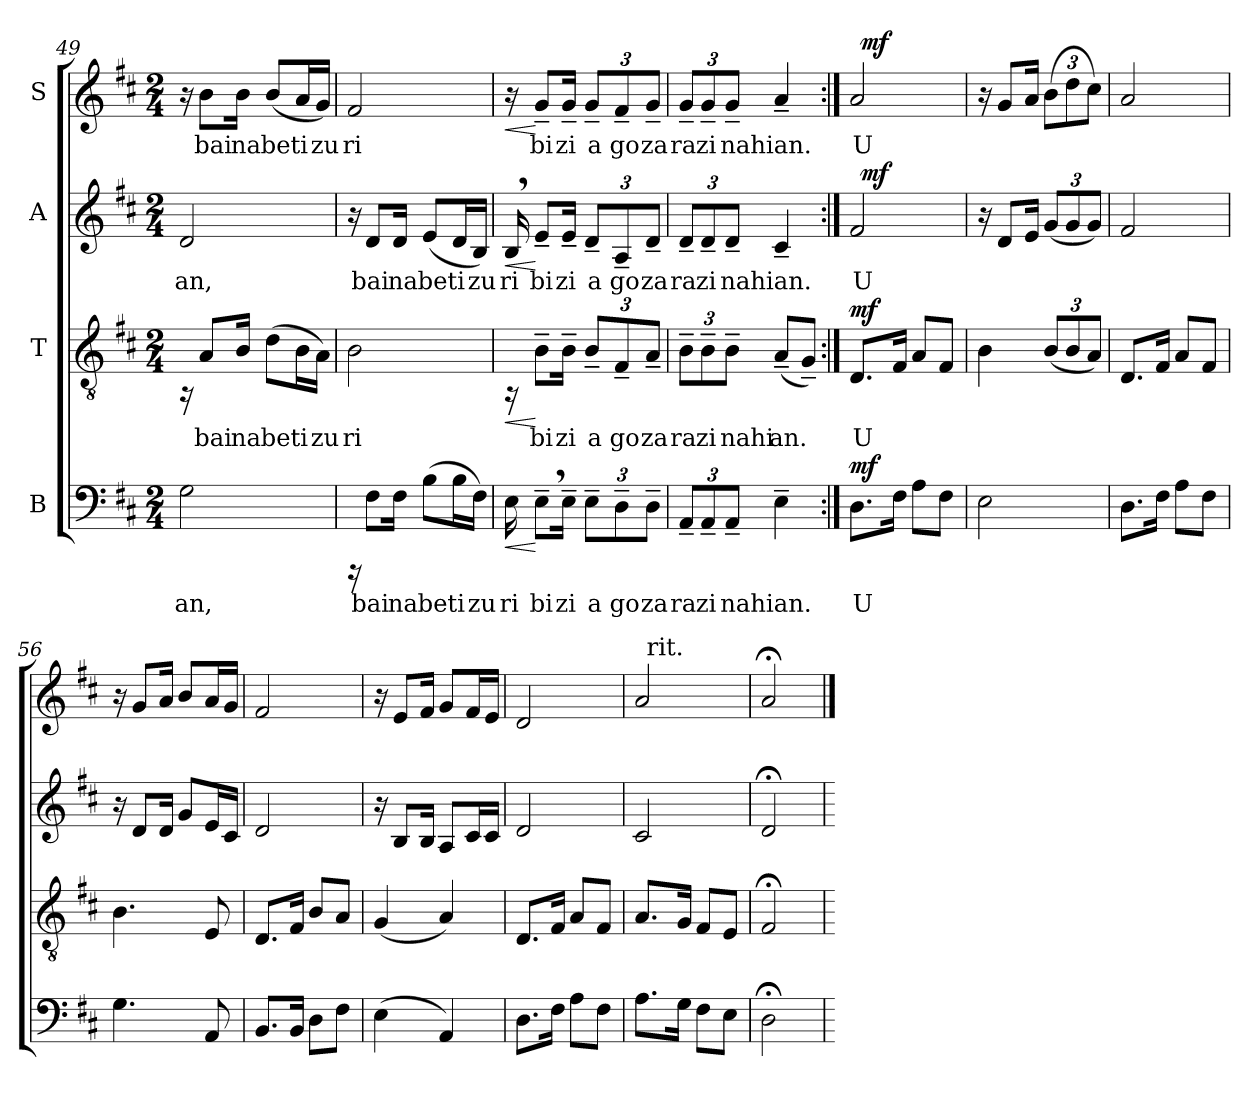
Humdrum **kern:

**kern	**text	**dynam	**kern	**text	**dynam	**kern	**text	**dynam	**kern	**text	**dynam
*part4	*part4	*part4	*part3	*part3	*part3	*part2	*part2	*part2	*part1	*part1	*part1
*staff4	*staff4	*staff4	*staff3	*staff3	*staff3	*staff2	*staff2	*staff2	*staff1	*staff1	*staff1
*I"B	*	*	*I"T	*	*	*I"A	*	*	*I"S	*	*
!!LO:LB:g=z
*clefF4	*	*	*clefGv2	*	*	*clefG2	*	*	*clefG2	*	*
*k[f#c#]	*	*	*k[f#c#]	*	*	*k[f#c#]	*	*	*k[f#c#]	*	*
*D:	*	*	*D:	*	*	*D:	*	*	*D:	*	*
*M2/4	*	*	*M2/4	*	*	*M2/4	*	*	*M2/4	*	*
=49	=49	=49	=49	=49	=49	=49	=49	=49	=49	=49	=49
!	!LO:LY:b:cj	!	!	!	!	!	!LO:LY:b:cj	!	!	!	!
2G\	-an,	.	16rAA	.	.	2d/	an,	.	16ra	.	.
!	!	!	!	!LO:LY:b:cj	!	!	!	!	!	!LO:LY:b:cj	!
.	.	.	8A/L	bai	.	.	.	.	8b\L	bai	.
!	!	!	!	!LO:LY:b:cj	!	!	!	!	!	!LO:LY:b:cj	!
.	.	.	16B/J	na	.	.	.	.	16b\J	na	.
!	!	!	!	!LO:LY:b:cj	!	!	!	!	!	!LO:LY:b:cj	!
.	.	.	(>8d\L	be	.	.	.	.	(<8b/L	be	.
!	!	!	!	!LO:LY:b:cj	!	!	!	!	!	!LO:LY:b:cj	!
.	.	.	16B\	ti	.	.	.	.	16a/	ti	.
!	!	!	!	!LO:LY:b:cj	!	!	!	!	!	!LO:LY:b:cj	!
.	.	.	16A\J)	zu	.	.	.	.	16g/J)	zu	.
=50	=50	=50	=50	=50	=50	=50	=50	=50	=50	=50	=50
!	!	!	!	!LO:LY:b:cj	!	!	!	!	!	!LO:LY:b:cj	!
16rEEE	.	.	2B\	ri	.	16ra	.	.	2f#/	ri	.
!	!LO:LY:b:cj	!	!	!	!	!	!LO:LY:b:cj	!	!	!	!
8F#\L	bai	.	.	.	.	8d/L	bai	.	.	.	.
!	!LO:LY:b:cj	!	!	!	!	!	!LO:LY:b:cj	!	!	!	!
16F#\J	na	.	.	.	.	16d/J	na	.	.	.	.
!	!LO:LY:b:cj	!	!	!	!	!	!LO:LY:b:cj	!	!	!	!
(>8B\L	be	.	.	.	.	(<8e/L	be	.	.	.	.
!	!LO:LY:b:cj	!	!	!	!	!	!LO:LY:b:cj	!	!	!	!
16B\	ti	.	.	.	.	16d/	ti	.	.	.	.
!	!LO:LY:b:cj	!	!	!	!	!	!LO:LY:b:cj	!	!	!	!
16F#\J)	zu	.	.	.	.	16B/J)	zu	.	.	.	.
=51	=51	=51	=51	=51	=51	=51	=51	=51	=51	=51	=51
!	!LO:LY:b:cj	!LO:HP:b	!	!	!LO:HP:b	!	!LO:LY:b:cj	!LO:HP:b	!	!	!LO:HP:b
16E\	ri	<	16rAA	.	<	16B,>/	ri	<	16ra	.	<
!	!LO:LY:b:cj	!	!	!LO:LY:b:cj	!	!	!LO:LY:b:cj	!	!	!LO:LY:b:cj	!
8E,>~>\L	bi	[	8B~>\L	bi	[	8e~</L	bi	[	8g~</L	bi	[
!	!LO:LY:b:cj	!	!	!LO:LY:b:cj	!	!	!LO:LY:b:cj	!	!	!LO:LY:b:cj	!
16E~>\J	zi	.	16B~>\J	zi	.	16e~</J	zi	.	16g~</J	zi	.
*Xbrackettup	*	*	*	*	*	*	*	*	*	*	*
!	!LO:LY:b:cj	!	!	!	!	!	!	!	!	!	!
*	*	*	*Xbrackettup	*	*	*	*	*	*	*	*
!	!	!	!	!LO:LY:b:cj	!	!	!	!	!	!	!
*	*	*	*	*	*	*Xbrackettup	*	*	*	*	*
!	!	!	!	!	!	!	!LO:LY:b:cj	!	!	!	!
*	*	*	*	*	*	*	*	*	*Xbrackettup	*	*
!	!	!	!	!	!	!	!	!	!	!LO:LY:b:cj	!
12E~>\L	a	.	12B~</L	a	.	12d~</L	a	.	12g~</L	a	.
!	!LO:LY:b:cj	!	!	!LO:LY:b:cj	!	!	!LO:LY:b:cj	!	!	!LO:LY:b:cj	!
12D~>\	go	.	12F#~</	go	.	12A~</	go	.	12f#~</	go	.
!	!LO:LY:b:cj	!	!	!LO:LY:b:cj	!	!	!LO:LY:b:cj	!	!	!LO:LY:b:cj	!
12D~>\J	za	.	12A~</J	za	.	12d~</J	za	.	12g~</J	za	.
=52	=52	=52	=52	=52	=52	=52	=52	=52	=52	=52	=52
!	!LO:LY:b:cj	!	!	!LO:LY:b:cj	!	!	!LO:LY:b:cj	!	!	!LO:LY:b:cj	!
12AA~</L	ra	.	12B~>\L	ra	.	12d~</L	ra	.	12g~</L	ra	.
!	!LO:LY:b:cj	!	!	!LO:LY:b:cj	!	!	!LO:LY:b:cj	!	!	!LO:LY:b:cj	!
12AA~</	zi	.	12B~>\	zi	.	12d~</	zi	.	12g~</	zi	.
!	!LO:LY:b:cj	!	!	!LO:LY:b:cj	!	!	!LO:LY:b:cj	!	!	!LO:LY:b:cj	!
12AA~</J	nahian.	.	12B~>\J	nahi	.	12d~</J	nahian.	.	12g~</J	nahian.	.
!	!	!	!	!LO:LY:b	!	!	!	!	!	!	!
4E~>\	.	.	(<8A~</L	an.	.	4c#~</	.	.	4a~</	.	.
.	.	.	8G~</J)	.	.	.	.	.	.	.	.
=53:|!	=53:|!	=53:|!	=53:|!	=53:|!	=53:|!	=53:|!	=53:|!	=53:|!	=53:|!	=53:|!	=53:|!
!	!LO:LY:b:cj	!LO:DY:a	!	!LO:LY:b:cj	!LO:DY:a	!	!LO:LY:b:cj	!	!	!LO:LY:b:cj	!
*	*	*	*	*	*	*^	*	*	*^	*	*
8.D\L	U	mf	8.D/L	U	mf	2f#/	32ryy	U	.	2a/	32ryy	U	.
!	!	!	!	!	!	!	!	!	!LO:DY:a	!	!	!	!LO:DY:a
.	.	.	.	.	.	.	4...ryy	.	mf	.	4...ryy	.	mf
16F#\J	.	.	16F#/J	.	.	.	.	.	.	.	.	.	.
8A\L	.	.	8A/L	.	.	.	.	.	.	.	.	.	.
8F#\J	.	.	8F#/J	.	.	.	.	.	.	.	.	.	.
*	*	*	*	*	*	*v	*v	*	*	*	*	*	*
*	*	*	*	*	*	*	*	*	*v	*v	*	*
=54	=54	=54	=54	=54	=54	=54	=54	=54	=54	=54	=54
2E\	.	.	4B\	.	.	16ra	.	.	16ra	.	.
.	.	.	.	.	.	8d/L	.	.	8g/L	.	.
.	.	.	.	.	.	16e/J	.	.	16a/J	.	.
.	.	.	(<12B/L	.	.	(<12g/L	.	.	(>12b\L	.	.
.	.	.	12B/	.	.	12g/	.	.	12dd\	.	.
.	.	.	12A/J)	.	.	12g/J)	.	.	12cc#\J)	.	.
!!LO:LB:g=z
=55	=55	=55	=55	=55	=55	=55	=55	=55	=55	=55	=55
8.D\L	.	.	8.D/L	.	.	2f#/	.	.	2a/	.	.
16F#\J	.	.	16F#/J	.	.	.	.	.	.	.	.
8A\L	.	.	8A/L	.	.	.	.	.	.	.	.
8F#\J	.	.	8F#/J	.	.	.	.	.	.	.	.
=56	=56	=56	=56	=56	=56	=56	=56	=56	=56	=56	=56
4.G\	.	.	4.B\	.	.	16ra	.	.	16ra	.	.
.	.	.	.	.	.	8d/L	.	.	8g/L	.	.
.	.	.	.	.	.	16d/J	.	.	16a/J	.	.
.	.	.	.	.	.	8g/L	.	.	8b/L	.	.
8AA/	.	.	8E/	.	.	16e/	.	.	16a/	.	.
.	.	.	.	.	.	16c#/J	.	.	16g/J	.	.
=57	=57	=57	=57	=57	=57	=57	=57	=57	=57	=57	=57
8.BB/L	.	.	8.D/L	.	.	2d/	.	.	2f#/	.	.
16BB/J	.	.	16F#/J	.	.	.	.	.	.	.	.
8D\L	.	.	8B/L	.	.	.	.	.	.	.	.
8F#\J	.	.	8A/J	.	.	.	.	.	.	.	.
=58	=58	=58	=58	=58	=58	=58	=58	=58	=58	=58	=58
(>4E\	.	.	(<4G/	.	.	16ra	.	.	16ra	.	.
.	.	.	.	.	.	8B/L	.	.	8e/L	.	.
.	.	.	.	.	.	16B/J	.	.	16f#/J	.	.
4AA/)	.	.	4A/)	.	.	8A/L	.	.	8g/L	.	.
.	.	.	.	.	.	16c#/	.	.	16f#/	.	.
.	.	.	.	.	.	16c#/J	.	.	16e/J	.	.
=59	=59	=59	=59	=59	=59	=59	=59	=59	=59	=59	=59
8.D\L	.	.	8.D/L	.	.	2d/	.	.	2d/	.	.
16F#\J	.	.	16F#/J	.	.	.	.	.	.	.	.
8A\L	.	.	8A/L	.	.	.	.	.	.	.	.
8F#\J	.	.	8F#/J	.	.	.	.	.	.	.	.
=60	=60	=60	=60	=60	=60	=60	=60	=60	=60	=60	=60
*	*	*	*	*	*	*	*	*	*^	*	*
8.A\L	.	.	8.A/L	.	.	2c#/	.	.	2a/	32ryy	.	.
!	!	!	!	!	!	!	!	!	!	!LO:TX:a:t=rit.	!	!
.	.	.	.	.	.	.	.	.	.	4...ryy	.	.
16G\J	.	.	16G/J	.	.	.	.	.	.	.	.	.
8F#\L	.	.	8F#/L	.	.	.	.	.	.	.	.	.
8E\J	.	.	8E/J	.	.	.	.	.	.	.	.	.
*	*	*	*	*	*	*	*	*	*v	*v	*	*
=61	=61	=61	=61	=61	=61	=61	=61	=61	=61	=61	=61
2D;<\	.	.	2F#;</	.	.	2d;</	.	.	2a;</	.	.
=	==	==	=	==	==	=	==	==	==	==	==
*-	*-	*-	*-	*-	*-	*-	*-	*-	*-	*-	*-
